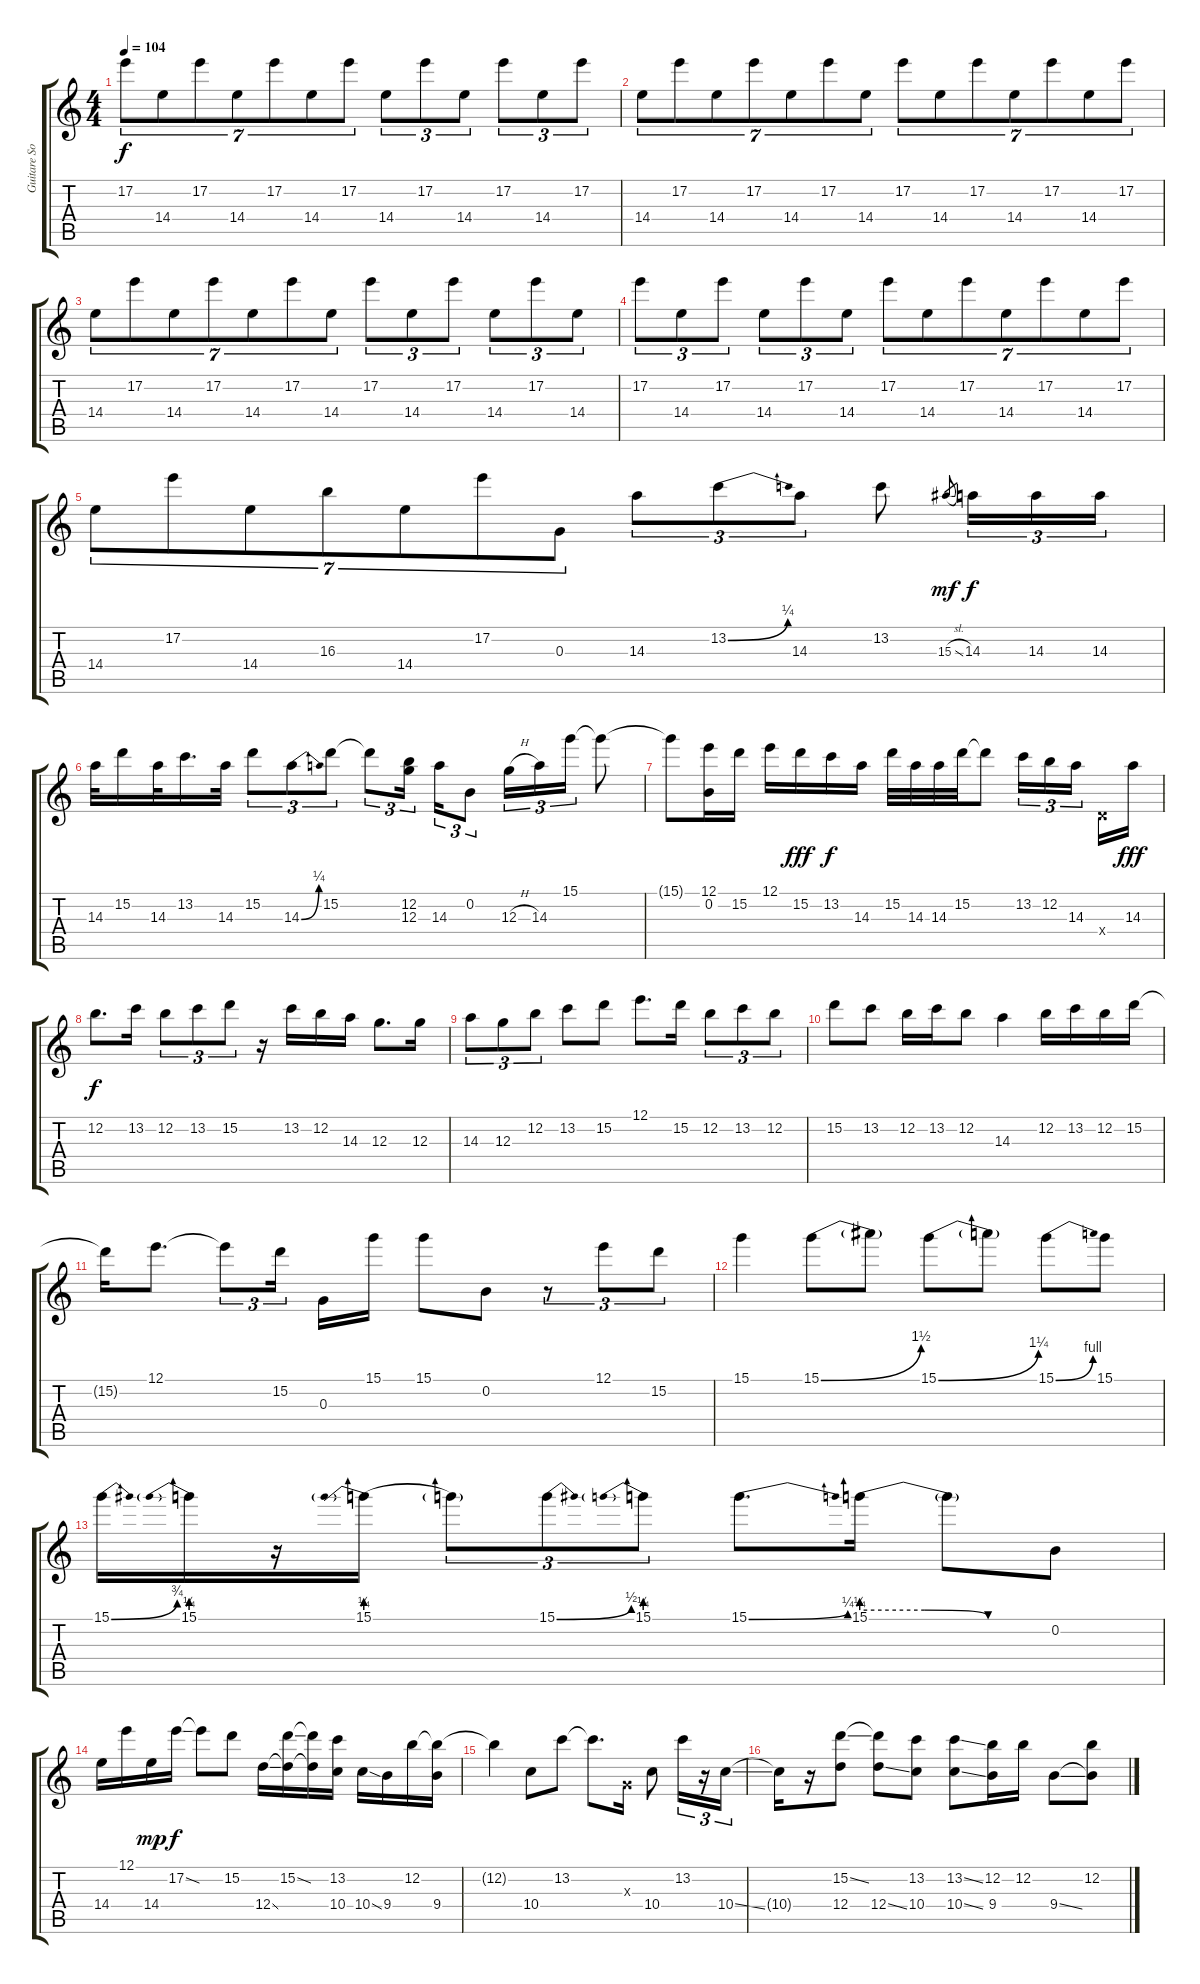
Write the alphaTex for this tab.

\track ("Guitare Solo" "Guitare So") {instrument distortionguitar}
\staff {score tabs}
\tuning (E4 B3 G3 D3 A2 E2) {hide}
\ts (4 4)
\tempo 104
\clef g2
\ks c
17.2.8{tu (7 4) dy f} 14.4.8{tu (7 4)} 17.2.8{tu (7 4)} 14.4.8{tu (7 4)} 17.2.8{tu (7 4)} 14.4.8{tu (7 4)} 17.2.8{tu (7 4)} 14.4.8{tu (3 2)} 17.2.8{tu (3 2)} 14.4.8{tu (3 2)} 17.2.8{tu (3 2)} 14.4.8{tu (3 2)} 17.2.8{tu (3 2)} |
14.4.8{tu (7 4)} 17.2.8{tu (7 4)} 14.4.8{tu (7 4)} 17.2.8{tu (7 4)} 14.4.8{tu (7 4)} 17.2.8{tu (7 4)} 14.4.8{tu (7 4)} 17.2.8{tu (7 4)} 14.4.8{tu (7 4)} 17.2.8{tu (7 4)} 14.4.8{tu (7 4)} 17.2.8{tu (7 4)} 14.4.8{tu (7 4)} 17.2.8{tu (7 4)} |
14.4.8{tu (7 4)} 17.2.8{tu (7 4)} 14.4.8{tu (7 4)} 17.2.8{tu (7 4)} 14.4.8{tu (7 4)} 17.2.8{tu (7 4)} 14.4.8{tu (7 4)} 17.2.8{tu (3 2)} 14.4.8{tu (3 2)} 17.2.8{tu (3 2)} 14.4.8{tu (3 2)} 17.2.8{tu (3 2)} 14.4.8{tu (3 2)} |
17.2.8{tu (3 2)} 14.4.8{tu (3 2)} 17.2.8{tu (3 2)} 14.4.8{tu (3 2)} 17.2.8{tu (3 2)} 14.4.8{tu (3 2)} 17.2.8{tu (7 4)} 14.4.8{tu (7 4)} 17.2.8{tu (7 4)} 14.4.8{tu (7 4)} 17.2.8{tu (7 4)} 14.4.8{tu (7 4)} 17.2.8{tu (7 4)} |
14.4.8{tu (7 4)} 17.2.8{tu (7 4)} 14.4.8{tu (7 4)} 16.3.8{tu (7 4)} 14.4.8{tu (7 4)} 17.2.8{tu (7 4)} 0.3.8{tu (7 4)} 14.3.8{tu (3 2)} 13.2{be (bend 0 0 60 1)}.8{tu (3 2)} 14.3.8{tu (3 2)} 13.2.8 15.3{sl}.8{gr dy mf} 14.3.16{tu (3 2) dy f} 14.3.16{tu (3 2)} 14.3.16{tu (3 2)} |
14.3.32 15.2.16 14.3.32 13.2.16{d} 14.3.32 15.2.8{tu (3 2)} 14.3{be (bend 0 0 60 1)}.8{tu (3 2)} 15.2.8{tu (3 2)} 15.2{t}.8{tu (3 2)} (12.2 12.3).16{tu (3 2) beam splitsecondary} 14.3.16{tu (3 2)} 0.2.8{tu (3 2)} 12.3{h}.16{tu (3 2)} 14.3.16{tu (3 2)} 15.1.16{tu (3 2)} 15.1{t}.8 |
15.1{t}.8 (12.1 0.2).16 15.2.16 12.1.16 15.2.16{dy fff} 13.2.16{dy f} 14.3.16 15.2.32 14.3.32 14.3.32 15.2.32 15.2{t}.8 13.2.16{tu (3 2)} 12.2.16{tu (3 2)} 14.3.16{tu (3 2) beam splitsecondary} 0.4{x}.16 14.3.16{dy fff} |
12.2.8{d dy f} 13.2.16 12.2.8{tu (3 2)} 13.2.8{tu (3 2)} 15.2.8{tu (3 2)} r.16 13.2.16 12.2.16 14.3.16 12.3.8{d} 12.3.16 |
14.3.8{tu (3 2)} 12.3.8{tu (3 2)} 12.2.8{tu (3 2)} 13.2.8 15.2.8 12.1.8{d} 15.2.16 12.2.8{tu (3 2)} 13.2.8{tu (3 2)} 12.2.8{tu (3 2)} |
15.2.8 13.2.8 12.2.16 13.2.16 12.2.8 14.3.4 12.2.16 13.2.16 12.2.16 15.2.16 |
15.2{t}.16 12.1.8{d} 12.1{t}.8{tu (3 2)} 15.2.16{tu (3 2) beam splitsecondary} 0.3.16 15.1.16 15.1.8 0.2.8 r.8{tu (3 2)} 12.1.8{tu (3 2)} 15.2.8{tu (3 2)} |
15.1.4 15.1{be (bend 0 0 60 6)}.8 15.1{t}.8 15.1{be (bend 0 0 60 5)}.8 15.1{t}.8 15.1{be (bend 0 0 60 4)}.8 15.1.8 |
15.1{be (bend 0 0 60 3)}.16 15.1{be (prebend 0 1 60 1)}.16 r.16 15.1{be (prebend 0 1 60 1)}.16 15.1{t}.8{tu (3 2)} 15.1{be (bend 0 0 60 2)}.8{tu (3 2)} 15.1{be (prebend 0 1 60 1)}.8{tu (3 2)} 15.1{be (bend 0 0 60 1)}.8{d} 15.1{be (custom 0 1 20 1 40 0 60 0)}.16 15.1{t}.8 0.2.8 |
14.4.16 12.1.16 14.4.16{dy mp} 17.2{ss}.16{dy f} 17.2{t}.8 15.2.8 12.4{ss}.16 (15.2{ss} 12.4{t}).16 (15.2{t} 12.4{t}).16 (13.2 10.4).16 10.4{ss}.16 9.4.16 12.2.16 (12.2{t} 9.4).16 |
12.2{t}.4 10.4.8 13.2.8 13.2{t}.8{d} 0.3{x}.16 10.4.8 13.2.16{tu (3 2)} r.16{tu (3 2)} 10.4{ss}.16{tu (3 2)} |
10.4{t}.16 r.16 (15.2{ss} 12.4).8 (15.2{t} 12.4{ss}).8 (13.2 10.4).8 (13.2{ss} 10.4{ss}).8 (12.2 9.4).16 12.2.16 9.4{ss}.8 (12.2{ss} 9.4{t}).8
